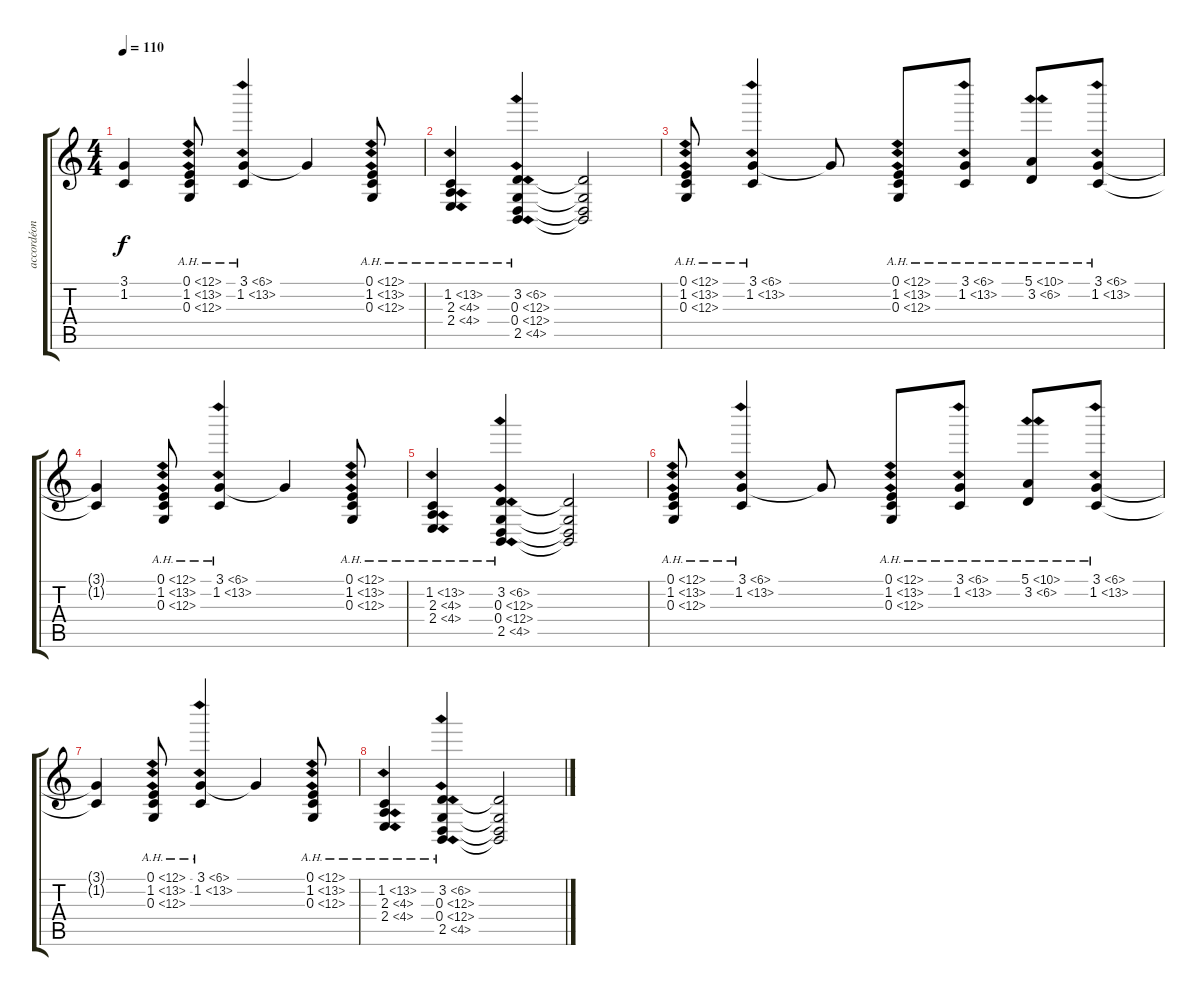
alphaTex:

\track ("accordéon" "accordéon") {instrument accordion}
\staff {score tabs}
\tuning (E4 B3 G3 D3 A2 E2) {hide}
\ts (4 4)
\tempo 110
\clef g2
\ks c
(3.1{t} 1.2{t}).4{dy f} (0.1{ah 12} 1.2{ah 12} 0.3{ah 12}).8 (3.1{ah 3} 1.2{ah 12}).4 3.1{t}.4 (0.1{ah 12} 1.2{ah 12} 0.3{ah 12}).8 |
(1.2{ah 12} 2.3{ah 2} 2.4{ah 2}).4 (3.2{ah 3} 0.3{ah 12} 0.4{ah 12} 2.5{ah 2}).4 (3.2{t} 0.3{t} 0.4{t} 2.5{t}).2 |
(0.1{ah 12} 1.2{ah 12} 0.3{ah 12}).8{volume 7} (3.1{ah 3} 1.2{ah 12}).4 3.1{t}.8 (0.1{ah 12} 1.2{ah 12} 0.3{ah 12}).8 (3.1{ah 3} 1.2{ah 12}).8 (5.1{ah 5} 3.2{ah 3}).8 (3.1{ah 3} 1.2{ah 12}).8 |
(3.1{t} 1.2{t}).4 (0.1{ah 12} 1.2{ah 12} 0.3{ah 12}).8 (3.1{ah 3} 1.2{ah 12}).4 3.1{t}.4 (0.1{ah 12} 1.2{ah 12} 0.3{ah 12}).8 |
(1.2{ah 12} 2.3{ah 2} 2.4{ah 2}).4 (3.2{ah 3} 0.3{ah 12} 0.4{ah 12} 2.5{ah 2}).4 (3.2{t} 0.3{t} 0.4{t} 2.5{t}).2 |
(0.1{ah 12} 1.2{ah 12} 0.3{ah 12}).8{volume 5} (3.1{ah 3} 1.2{ah 12}).4 3.1{t}.8 (0.1{ah 12} 1.2{ah 12} 0.3{ah 12}).8{volume 3} (3.1{ah 3} 1.2{ah 12}).8 (5.1{ah 5} 3.2{ah 3}).8 (3.1{ah 3} 1.2{ah 12}).8 |
(3.1{t} 1.2{t}).4 (0.1{ah 12} 1.2{ah 12} 0.3{ah 12}).8 (3.1{ah 3} 1.2{ah 12}).4{volume 2} 3.1{t}.4 (0.1{ah 12} 1.2{ah 12} 0.3{ah 12}).8 |
(1.2{ah 12} 2.3{ah 2} 2.4{ah 2}).4{volume 1} (3.2{ah 3} 0.3{ah 12} 0.4{ah 12} 2.5{ah 2}).4 (3.2{t} 0.3{t} 0.4{t} 2.5{t}).2
